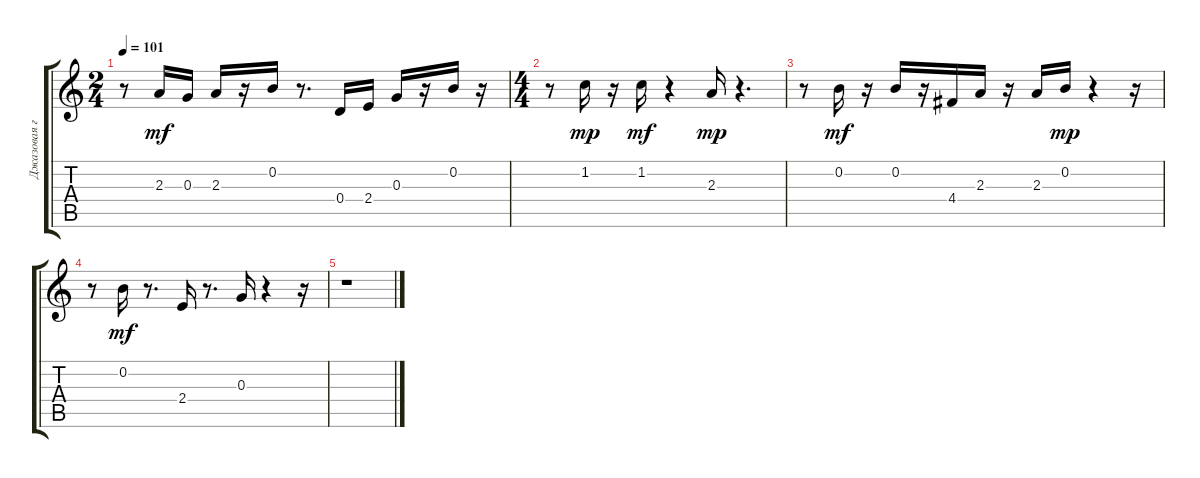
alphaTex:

\track ("Джазовая гитара" "Джазовая г") {instrument electricguitarjazz}
\staff {score tabs}
\tuning (E4 B3 G3 D3 A2 E2) {hide}
\ts (2 4)
\tempo 101
\clef g2
\ks c
r.8{dy mf} 2.3.16 0.3.16 2.3.16 r.16 0.2.16 r.8{d} 0.4.16 2.4.16 0.3.16 r.16 0.2.16 r.16 |
\ts (4 4)
r.8 1.2.16{dy mp} r.16 1.2.16{dy mf} r.4 2.3.16{dy mp} r.4{d} |
r.8 0.2.16{dy mf} r.16 0.2.16 r.16 4.4.16 2.3.16 r.16 2.3.16 0.2.16{dy mp} r.4 r.16 |
r.8 0.2.16{dy mf} r.8{d} 2.4.16 r.8{d} 0.3.16 r.4 r.16 |
r.1
